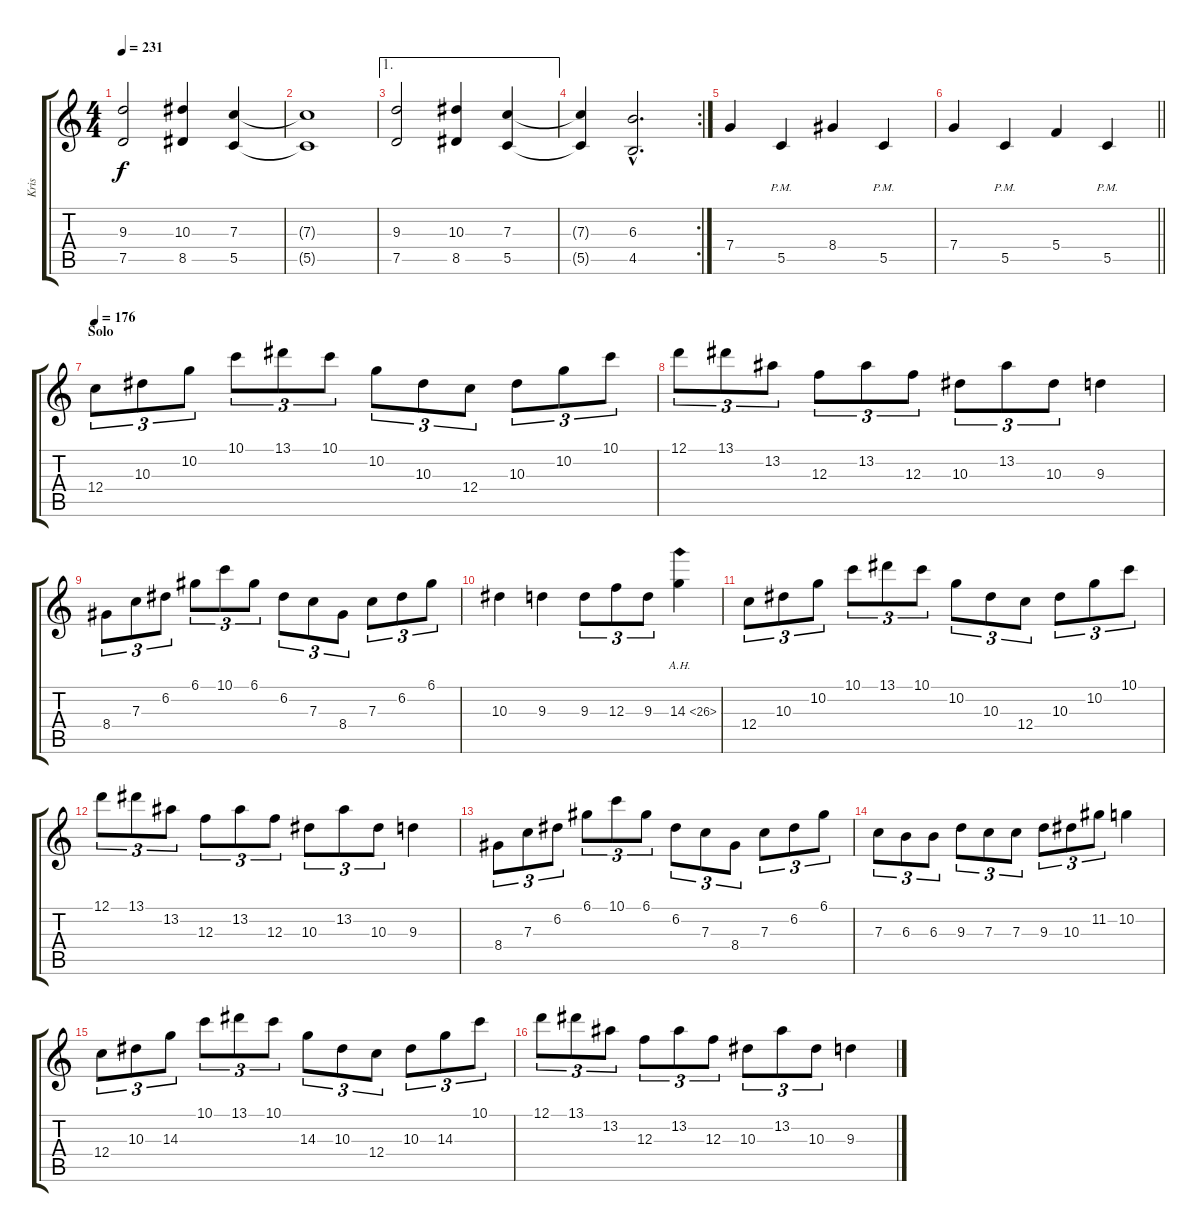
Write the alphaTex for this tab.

\track ("Kris" "Kris") {instrument distortionguitar}
\staff {score tabs}
\tuning (D4 A3 F3 C3 G2 C2) {hide}
\ts (4 4)
\tempo 231
\clef g2
\ks c
(9.3 7.5).2{dy f} (10.3 8.5).4 (7.3 5.5).4 |
(7.3{t} 5.5{t}).1 |
\ae 1
(9.3 7.5).2 (10.3 8.5).4 (7.3 5.5).4 |
\rc 2
(7.3{t} 5.5{t}).4 (6.3{hac} 4.5{hac}).2{d} |
7.4.4 5.5{pm}.4 8.4.4 5.5{pm}.4 |
\barLineRight lightlight
7.4.4 5.5{pm}.4 5.4.4 5.5{pm}.4 |
\section ("" "Solo")
\tempo 176
12.4.8{tu (3 2) balance 8} 10.3.8{tu (3 2)} 10.2.8{tu (3 2)} 10.1.8{tu (3 2)} 13.1.8{tu (3 2)} 10.1.8{tu (3 2)} 10.2.8{tu (3 2)} 10.3.8{tu (3 2)} 12.4.8{tu (3 2)} 10.3.8{tu (3 2)} 10.2.8{tu (3 2)} 10.1.8{tu (3 2)} |
12.1.8{tu (3 2)} 13.1.8{tu (3 2)} 13.2.8{tu (3 2)} 12.3.8{tu (3 2)} 13.2.8{tu (3 2)} 12.3.8{tu (3 2)} 10.3.8{tu (3 2)} 13.2.8{tu (3 2)} 10.3.8{tu (3 2)} 9.3.4 |
8.4.8{tu (3 2)} 7.3.8{tu (3 2)} 6.2.8{tu (3 2)} 6.1.8{tu (3 2)} 10.1.8{tu (3 2)} 6.1.8{tu (3 2)} 6.2.8{tu (3 2)} 7.3.8{tu (3 2)} 8.4.8{tu (3 2)} 7.3.8{tu (3 2)} 6.2.8{tu (3 2)} 6.1.8{tu (3 2)} |
10.3.4 9.3.4 9.3.8{tu (3 2)} 12.3.8{tu (3 2)} 9.3.8{tu (3 2)} 14.3{ah 12}.4 |
12.4.8{tu (3 2)} 10.3.8{tu (3 2)} 10.2.8{tu (3 2)} 10.1.8{tu (3 2)} 13.1.8{tu (3 2)} 10.1.8{tu (3 2)} 10.2.8{tu (3 2)} 10.3.8{tu (3 2)} 12.4.8{tu (3 2)} 10.3.8{tu (3 2)} 10.2.8{tu (3 2)} 10.1.8{tu (3 2)} |
12.1.8{tu (3 2)} 13.1.8{tu (3 2)} 13.2.8{tu (3 2)} 12.3.8{tu (3 2)} 13.2.8{tu (3 2)} 12.3.8{tu (3 2)} 10.3.8{tu (3 2)} 13.2.8{tu (3 2)} 10.3.8{tu (3 2)} 9.3.4 |
8.4.8{tu (3 2)} 7.3.8{tu (3 2)} 6.2.8{tu (3 2)} 6.1.8{tu (3 2)} 10.1.8{tu (3 2)} 6.1.8{tu (3 2)} 6.2.8{tu (3 2)} 7.3.8{tu (3 2)} 8.4.8{tu (3 2)} 7.3.8{tu (3 2)} 6.2.8{tu (3 2)} 6.1.8{tu (3 2)} |
7.3.8{tu (3 2)} 6.3.8{tu (3 2)} 6.3.8{tu (3 2)} 9.3.8{tu (3 2)} 7.3.8{tu (3 2)} 7.3.8{tu (3 2)} 9.3.8{tu (3 2)} 10.3.8{tu (3 2)} 11.2.8{tu (3 2)} 10.2.4 |
12.4.8{tu (3 2)} 10.3.8{tu (3 2)} 14.3.8{tu (3 2)} 10.1.8{tu (3 2)} 13.1.8{tu (3 2)} 10.1.8{tu (3 2)} 14.3.8{tu (3 2)} 10.3.8{tu (3 2)} 12.4.8{tu (3 2)} 10.3.8{tu (3 2)} 14.3.8{tu (3 2)} 10.1.8{tu (3 2)} |
12.1.8{tu (3 2)} 13.1.8{tu (3 2)} 13.2.8{tu (3 2)} 12.3.8{tu (3 2)} 13.2.8{tu (3 2)} 12.3.8{tu (3 2)} 10.3.8{tu (3 2)} 13.2.8{tu (3 2)} 10.3.8{tu (3 2)} 9.3.4
